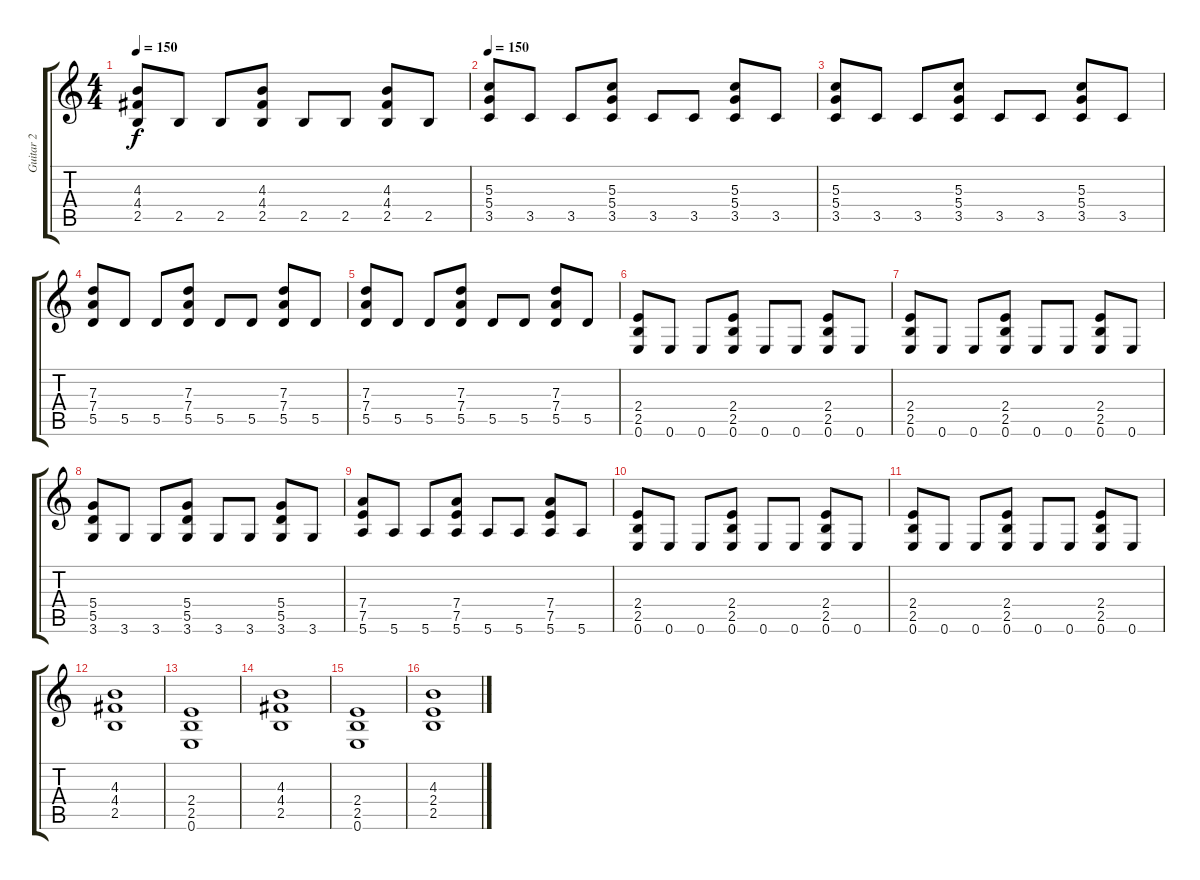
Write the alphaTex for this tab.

\track ("Guitar 2" "Guitar 2") {instrument distortionguitar}
\staff {score tabs}
\tuning (E4 B3 G3 D3 A2 E2) {hide}
\ts (4 4)
\tempo 150
\clef g2
\ks c
(4.3 4.4 2.5).8{dy f} 2.5.8 2.5.8 (4.3 4.4 2.5).8 2.5.8 2.5.8 (4.3 4.4 2.5).8 2.5.8 |
\tempo 150
(5.3 5.4 3.5).8 3.5.8 3.5.8 (5.3 5.4 3.5).8 3.5.8 3.5.8 (5.3 5.4 3.5).8 3.5.8 |
(5.3 5.4 3.5).8 3.5.8 3.5.8 (5.3 5.4 3.5).8 3.5.8 3.5.8 (5.3 5.4 3.5).8 3.5.8 |
(7.3 7.4 5.5).8 5.5.8 5.5.8 (7.3 7.4 5.5).8 5.5.8 5.5.8 (7.3 7.4 5.5).8 5.5.8 |
(7.3 7.4 5.5).8 5.5.8 5.5.8 (7.3 7.4 5.5).8 5.5.8 5.5.8 (7.3 7.4 5.5).8 5.5.8 |
(2.4 2.5 0.6).8 0.6.8 0.6.8 (2.4 2.5 0.6).8 0.6.8 0.6.8 (2.4 2.5 0.6).8 0.6.8 |
(2.4 2.5 0.6).8 0.6.8 0.6.8 (2.4 2.5 0.6).8 0.6.8 0.6.8 (2.4 2.5 0.6).8 0.6.8 |
(5.4 5.5 3.6).8 3.6.8 3.6.8 (5.4 5.5 3.6).8 3.6.8 3.6.8 (5.4 5.5 3.6).8 3.6.8 |
(7.4 7.5 5.6).8 5.6.8 5.6.8 (7.4 7.5 5.6).8 5.6.8 5.6.8 (7.4 7.5 5.6).8 5.6.8 |
(2.4 2.5 0.6).8 0.6.8 0.6.8 (2.4 2.5 0.6).8 0.6.8 0.6.8 (2.4 2.5 0.6).8 0.6.8 |
(2.4 2.5 0.6).8 0.6.8 0.6.8 (2.4 2.5 0.6).8 0.6.8 0.6.8 (2.4 2.5 0.6).8 0.6.8 |
(4.3 4.4 2.5).1 |
(2.4 2.5 0.6).1 |
(4.3 4.4 2.5).1 |
(2.4 2.5 0.6).1 |
(4.3 2.4 2.5).1
